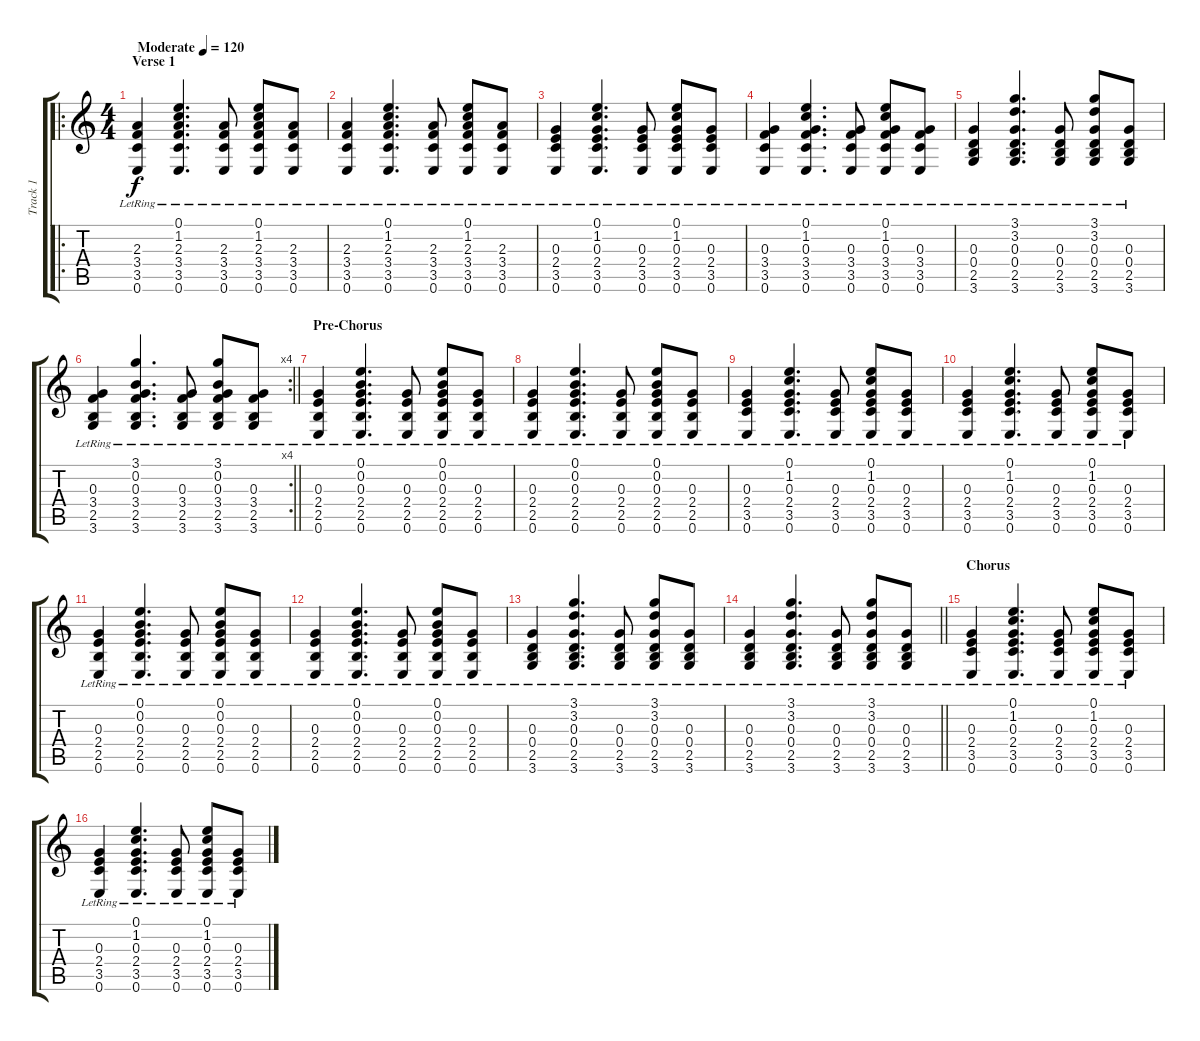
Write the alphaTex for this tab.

\track ("Track 1" "Track 1") {instrument acousticguitarnylon}
\staff {score tabs}
\tuning (E4 B3 G3 D3 A2 E2) {hide}
\ro
\ts (4 4)
\section ("" "Verse 1")
\tempo (120 "Moderate")
\clef g2
\ks c
(2.3{lr} 3.4{lr} 3.5{lr} 0.6{lr}).4{dy f instrument acousticguitarnylon} (0.1{lr} 1.2{lr} 2.3{lr} 3.4{lr} 3.5{lr} 0.6{lr}).4{d} (2.3{lr} 3.4{lr} 3.5{lr} 0.6{lr}).8 (0.1{lr} 1.2{lr} 2.3{lr} 3.4{lr} 3.5{lr} 0.6{lr}).8 (2.3{lr} 3.4{lr} 3.5{lr} 0.6{lr}).8 |
(2.3{lr} 3.4{lr} 3.5{lr} 0.6{lr}).4 (0.1{lr} 1.2{lr} 2.3{lr} 3.4{lr} 3.5{lr} 0.6{lr}).4{d} (2.3{lr} 3.4{lr} 3.5{lr} 0.6{lr}).8 (0.1{lr} 1.2{lr} 2.3{lr} 3.4{lr} 3.5{lr} 0.6{lr}).8 (2.3{lr} 3.4{lr} 3.5{lr} 0.6{lr}).8 |
(0.3{lr} 2.4{lr} 3.5{lr} 0.6{lr}).4 (0.1{lr} 1.2{lr} 0.3{lr} 2.4{lr} 3.5{lr} 0.6{lr}).4{d} (0.3{lr} 2.4{lr} 3.5{lr} 0.6{lr}).8 (0.1{lr} 1.2{lr} 0.3{lr} 2.4{lr} 3.5{lr} 0.6{lr}).8 (0.3{lr} 2.4{lr} 3.5{lr} 0.6{lr}).8 |
(0.3{lr} 3.4{lr} 3.5{lr} 0.6{lr}).4 (0.1{lr} 1.2{lr} 0.3{lr} 3.4{lr} 3.5{lr} 0.6{lr}).4{d} (0.3{lr} 3.4{lr} 3.5{lr} 0.6{lr}).8 (0.1{lr} 1.2{lr} 0.3{lr} 3.4{lr} 3.5{lr} 0.6{lr}).8 (0.3{lr} 3.4{lr} 3.5{lr} 0.6{lr}).8 |
(0.3{lr} 0.4{lr} 2.5{lr} 3.6{lr}).4 (3.1{lr} 3.2{lr} 0.3{lr} 0.4{lr} 2.5{lr} 3.6{lr}).4{d} (0.3{lr} 0.4{lr} 2.5{lr} 3.6{lr}).8 (3.1{lr} 3.2{lr} 0.3{lr} 0.4{lr} 2.5{lr} 3.6{lr}).8 (0.3{lr} 0.4{lr} 2.5{lr} 3.6{lr}).8 |
\rc 4
\barLineRight lightlight
(0.3{lr} 3.4{lr} 2.5{lr} 3.6{lr}).4 (3.1{lr} 0.2{lr} 0.3{lr} 3.4{lr} 2.5{lr} 3.6{lr}).4{d} (0.3{lr} 3.4{lr} 2.5{lr} 3.6{lr}).8 (3.1{lr} 0.2{lr} 0.3{lr} 3.4{lr} 2.5{lr} 3.6{lr}).8 (0.3{lr} 3.4{lr} 2.5{lr} 3.6{lr}).8 |
\section ("" "Pre-Chorus")
(0.3{lr} 2.4{lr} 2.5{lr} 0.6{lr}).4 (0.1{lr} 0.2{lr} 0.3{lr} 2.4{lr} 2.5{lr} 0.6{lr}).4{d} (0.3{lr} 2.4{lr} 2.5{lr} 0.6{lr}).8 (0.1{lr} 0.2{lr} 0.3{lr} 2.4{lr} 2.5{lr} 0.6{lr}).8 (0.3{lr} 2.4{lr} 2.5{lr} 0.6{lr}).8 |
(0.3{lr} 2.4{lr} 2.5{lr} 0.6{lr}).4 (0.1{lr} 0.2{lr} 0.3{lr} 2.4{lr} 2.5{lr} 0.6{lr}).4{d} (0.3{lr} 2.4{lr} 2.5{lr} 0.6{lr}).8 (0.1{lr} 0.2{lr} 0.3{lr} 2.4{lr} 2.5{lr} 0.6{lr}).8 (0.3{lr} 2.4{lr} 2.5{lr} 0.6{lr}).8 |
(0.3{lr} 2.4{lr} 3.5{lr} 0.6{lr}).4 (0.1{lr} 1.2{lr} 0.3{lr} 2.4{lr} 3.5{lr} 0.6{lr}).4{d} (0.3{lr} 2.4{lr} 3.5{lr} 0.6{lr}).8 (0.1{lr} 1.2{lr} 0.3{lr} 2.4{lr} 3.5{lr} 0.6{lr}).8 (0.3{lr} 2.4{lr} 3.5{lr} 0.6{lr}).8 |
(0.3{lr} 2.4{lr} 3.5{lr} 0.6{lr}).4 (0.1{lr} 1.2{lr} 0.3{lr} 2.4{lr} 3.5{lr} 0.6{lr}).4{d} (0.3{lr} 2.4{lr} 3.5{lr} 0.6{lr}).8 (0.1{lr} 1.2{lr} 0.3{lr} 2.4{lr} 3.5{lr} 0.6{lr}).8 (0.3{lr} 2.4{lr} 3.5{lr} 0.6{lr}).8 |
(0.3{lr} 2.4{lr} 2.5{lr} 0.6{lr}).4 (0.1{lr} 0.2{lr} 0.3{lr} 2.4{lr} 2.5{lr} 0.6{lr}).4{d} (0.3{lr} 2.4{lr} 2.5{lr} 0.6{lr}).8 (0.1{lr} 0.2{lr} 0.3{lr} 2.4{lr} 2.5{lr} 0.6{lr}).8 (0.3{lr} 2.4{lr} 2.5{lr} 0.6{lr}).8 |
(0.3{lr} 2.4{lr} 2.5{lr} 0.6{lr}).4 (0.1{lr} 0.2{lr} 0.3{lr} 2.4{lr} 2.5{lr} 0.6{lr}).4{d} (0.3{lr} 2.4{lr} 2.5{lr} 0.6{lr}).8 (0.1{lr} 0.2{lr} 0.3{lr} 2.4{lr} 2.5{lr} 0.6{lr}).8 (0.3{lr} 2.4{lr} 2.5{lr} 0.6{lr}).8 |
(0.3{lr} 0.4{lr} 2.5{lr} 3.6{lr}).4 (3.1{lr} 3.2{lr} 0.3{lr} 0.4{lr} 2.5{lr} 3.6{lr}).4{d} (0.3{lr} 0.4{lr} 2.5{lr} 3.6{lr}).8 (3.1{lr} 3.2{lr} 0.3{lr} 0.4{lr} 2.5{lr} 3.6{lr}).8 (0.3{lr} 0.4{lr} 2.5{lr} 3.6{lr}).8 |
\barLineRight lightlight
(0.3{lr} 0.4{lr} 2.5{lr} 3.6{lr}).4 (3.1{lr} 3.2{lr} 0.3{lr} 0.4{lr} 2.5{lr} 3.6{lr}).4{d} (0.3{lr} 0.4{lr} 2.5{lr} 3.6{lr}).8 (3.1{lr} 3.2{lr} 0.3{lr} 0.4{lr} 2.5{lr} 3.6{lr}).8 (0.3{lr} 0.4{lr} 2.5{lr} 3.6{lr}).8 |
\section ("" "Chorus")
(0.3{lr} 2.4{lr} 3.5{lr} 0.6{lr}).4 (0.1{lr} 1.2{lr} 0.3{lr} 2.4{lr} 3.5{lr} 0.6{lr}).4{d} (0.3{lr} 2.4{lr} 3.5{lr} 0.6{lr}).8 (0.1{lr} 1.2{lr} 0.3{lr} 2.4{lr} 3.5{lr} 0.6{lr}).8 (0.3{lr} 2.4{lr} 3.5{lr} 0.6{lr}).8 |
(0.3{lr} 2.4{lr} 3.5{lr} 0.6{lr}).4 (0.1{lr} 1.2{lr} 0.3{lr} 2.4{lr} 3.5{lr} 0.6{lr}).4{d} (0.3{lr} 2.4{lr} 3.5{lr} 0.6{lr}).8 (0.1{lr} 1.2{lr} 0.3{lr} 2.4{lr} 3.5{lr} 0.6{lr}).8 (0.3{lr} 2.4{lr} 3.5{lr} 0.6{lr}).8
